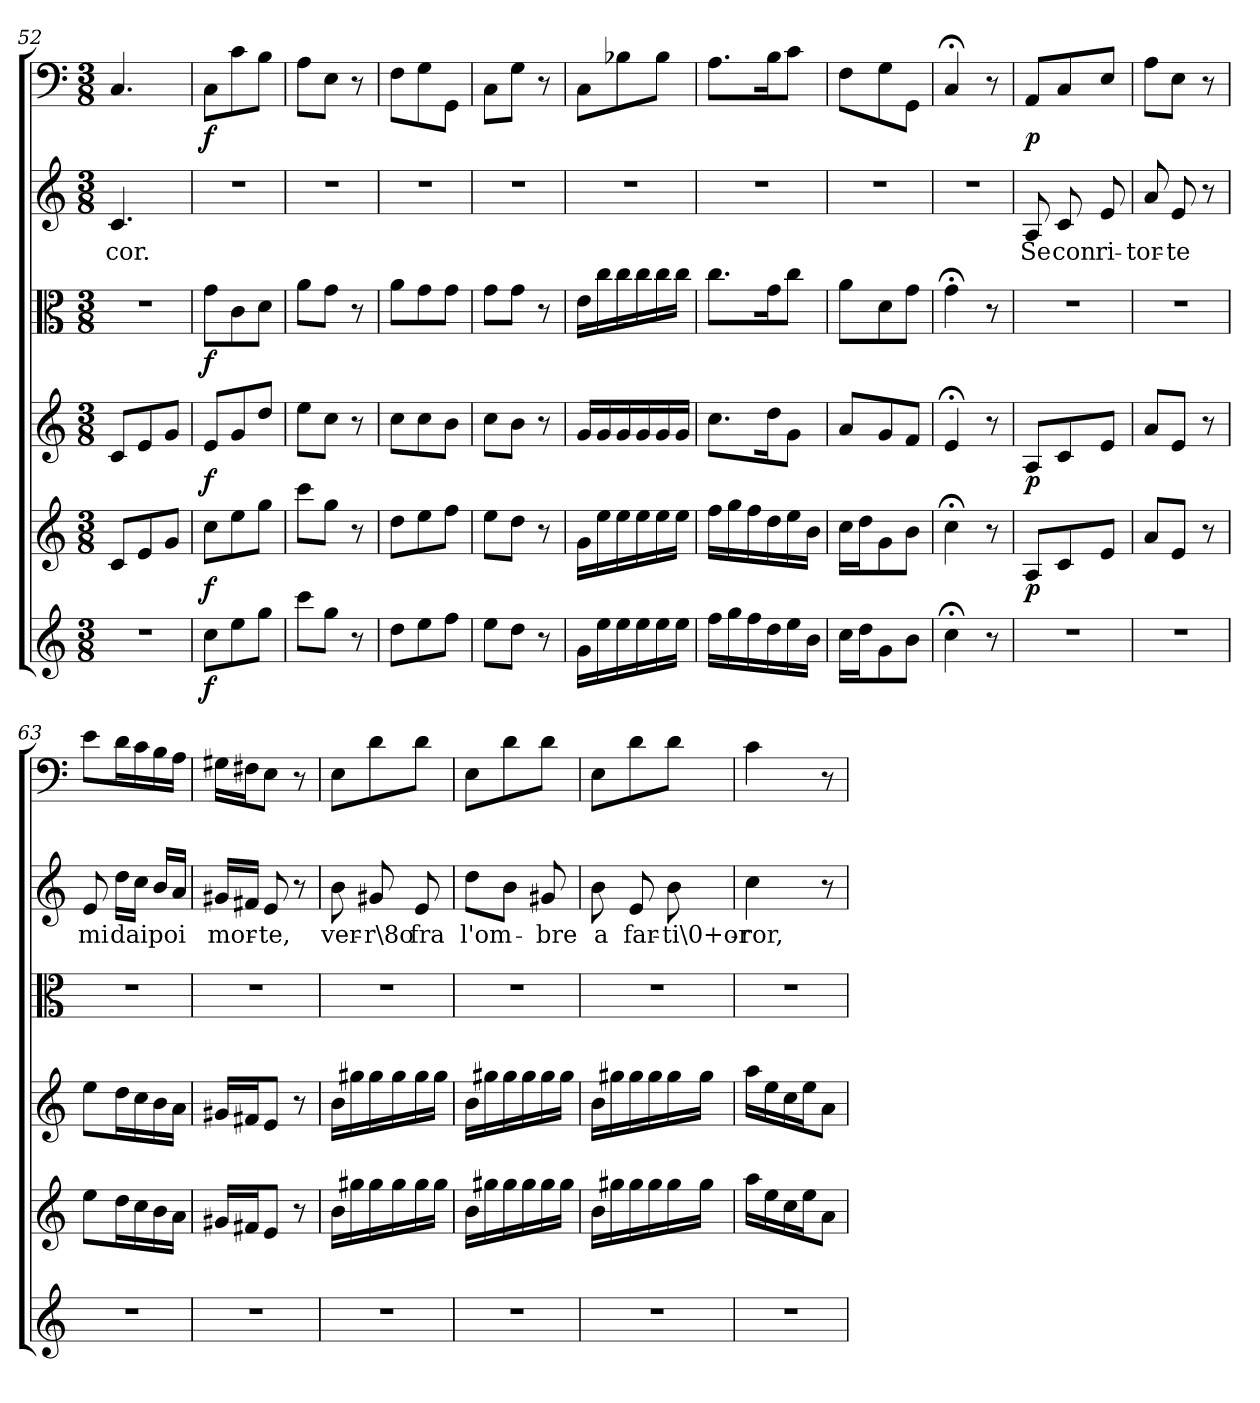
**kern	**dynam	**kern	**dynam	**kern	**dynam	**kern	**dynam	**kern	**text	**kern	**dynam
*part6	*part6	*part5	*part5	*part4	*part4	*part3	*part3	*part2	*part2	*part1	*part1
*staff6	*staff6	*staff5	*staff5	*staff4	*staff4	*staff3	*staff3	*staff2	*staff2	*staff1	*staff1
*clefG2	*	*clefG2	*	*clefG2	*	*clefC3	*	*clefG2	*	*clefF4	*
*k[]	*	*k[]	*	*k[]	*	*k[]	*	*k[]	*	*k[]	*
*C:	*	*C:	*	*C:	*	*C:	*	*C:	*	*C:	*
*M3/8	*	*M3/8	*	*M3/8	*	*M3/8	*	*M3/8	*	*M3/8	*
=52	=52	=52	=52	=52	=52	=52	=52	=52	=52	=52	=52
4.r	.	8c/L	.	8c/L	.	4.r	.	4.c/	cor.	4.C/	.
.	.	8e/	.	8e/	.	.	.	.	.	.	.
.	.	8g/J	.	8g/J	.	.	.	.	.	.	.
=53	=53	=53	=53	=53	=53	=53	=53	=53	=53	=53	=53
8cc\L	f	8cc\L	f	8e/L	f	8g\L	f	4.r	.	8C\L	f
8ee\	.	8ee\	.	8g/	.	8c\	.	.	.	8c\	.
8gg\J	.	8gg\J	.	8dd/J	.	8d\J	.	.	.	8B\J	.
=54	=54	=54	=54	=54	=54	=54	=54	=54	=54	=54	=54
8ccc\L	.	8ccc\L	.	8ee\L	.	8a\L	.	4.r	.	8A\L	.
8gg\J	.	8gg\J	.	8cc\J	.	8g\J	.	.	.	8E\J	.
8r	.	8r	.	8r	.	8r	.	.	.	8r	.
=55	=55	=55	=55	=55	=55	=55	=55	=55	=55	=55	=55
8dd\L	.	8dd\L	.	8cc\L	.	8a\L	.	4.r	.	8F\L	.
8ee\	.	8ee\	.	8cc\	.	8g\	.	.	.	8G\	.
8ff\J	.	8ff\J	.	8b\J	.	8g\J	.	.	.	8GG\J	.
=56	=56	=56	=56	=56	=56	=56	=56	=56	=56	=56	=56
8ee\L	.	8ee\L	.	8cc\L	.	8g\L	.	4.r	.	8C\L	.
8dd\J	.	8dd\J	.	8b\J	.	8g\J	.	.	.	8G\J	.
8r	.	8r	.	8r	.	8r	.	.	.	8r	.
=57	=57	=57	=57	=57	=57	=57	=57	=57	=57	=57	=57
16g\LL	.	16g\LL	.	16g/LL	.	16e\LL	.	4.r	.	8C\L	.
16ee\	.	16ee\	.	16g/	.	16cc\	.	.	.	.	.
16ee\	.	16ee\	.	16g/	.	16cc\	.	.	.	8B-X\	.
16ee\	.	16ee\	.	16g/	.	16cc\	.	.	.	.	.
16ee\	.	16ee\	.	16g/	.	16cc\	.	.	.	8B-\J	.
16ee\JJ	.	16ee\JJ	.	16g/JJ	.	16cc\JJ	.	.	.	.	.
=58	=58	=58	=58	=58	=58	=58	=58	=58	=58	=58	=58
16ff\LL	.	16ff\LL	.	8.cc\L	.	8.cc\L	.	4.r	.	8.A\L	.
16gg\	.	16gg\	.	.	.	.	.	.	.	.	.
16ff\	.	16ff\	.	.	.	.	.	.	.	.	.
16dd\	.	16dd\	.	16dd\K	.	16g\K	.	.	.	16B\K	.
16ee\	.	16ee\	.	8g\J	.	8cc\J	.	.	.	8c\J	.
16b\JJ	.	16b\JJ	.	.	.	.	.	.	.	.	.
=59	=59	=59	=59	=59	=59	=59	=59	=59	=59	=59	=59
16cc\LL	.	16cc\LL	.	8a/L	.	8a\L	.	4.r	.	8F\L	.
16dd\J	.	16dd\J	.	.	.	.	.	.	.	.	.
8g\	.	8g\	.	8g/	.	8d\	.	.	.	8G\	.
8b\J	.	8b\J	.	8f/J	.	8g\J	.	.	.	8GG\J	.
=60	=60	=60	=60	=60	=60	=60	=60	=60	=60	=60	=60
4cc;<\	.	4cc;<\	.	4e;</	.	4g;<\	.	4.r	.	4C;</	.
8r	.	8r	.	8r	.	8r	.	.	.	8r	.
=61	=61	=61	=61	=61	=61	=61	=61	=61	=61	=61	=61
4.r	.	8A/L	p	8A/L	p	4.r	.	8A/	Se	8AA/L	p
.	.	8c/	.	8c/	.	.	.	8c/	con	8C/	.
.	.	8e/J	.	8e/J	.	.	.	8e/	ri-	8E/J	.
=62	=62	=62	=62	=62	=62	=62	=62	=62	=62	=62	=62
4.r	.	8a/L	.	8a/L	.	4.r	.	8a/	-tor-	8A\L	.
.	.	8e/J	.	8e/J	.	.	.	8e/	-te	8E\J	.
.	.	8r	.	8r	.	.	.	8r	.	8r	.
=63	=63	=63	=63	=63	=63	=63	=63	=63	=63	=63	=63
4.r	.	8ee\L	.	8ee\L	.	4.r	.	8e/	mi	8e\L	.
.	.	16dd\L	.	16dd\L	.	.	.	16dd\LL	dai	16d\L	.
.	.	16cc\	.	16cc\	.	.	.	16cc\JJ	.	16c\	.
.	.	16b\	.	16b\	.	.	.	16b/LL	poi	16B\	.
.	.	16a\JJ	.	16a\JJ	.	.	.	16a/JJ	.	16A\JJ	.
=64	=64	=64	=64	=64	=64	=64	=64	=64	=64	=64	=64
4.r	.	16g#X/LL	.	16g#X/LL	.	4.r	.	16g#X/LL	mor-	16G#X\LL	.
.	.	16f#X/J	.	16f#X/J	.	.	.	16f#X/JJ	.	16F#X\J	.
.	.	8e/J	.	8e/J	.	.	.	8e/	-te,	8E\J	.
.	.	8r	.	8r	.	.	.	8r	.	8r	.
=65	=65	=65	=65	=65	=65	=65	=65	=65	=65	=65	=65
4.r	.	16b\LL	.	16b\LL	.	4.r	.	8b\	ver-	8E\L	.
.	.	16gg#X\	.	16gg#X\	.	.	.	.	.	.	.
.	.	16gg#\	.	16gg#\	.	.	.	8g#X/	-r\8o	8d\	.
.	.	16gg#\	.	16gg#\	.	.	.	.	.	.	.
.	.	16gg#\	.	16gg#\	.	.	.	8e/	fra	8d\J	.
.	.	16gg#\JJ	.	16gg#\JJ	.	.	.	.	.	.	.
=66	=66	=66	=66	=66	=66	=66	=66	=66	=66	=66	=66
4.r	.	16b\LL	.	16b\LL	.	4.r	.	8dd\L	l'om-	8E\L	.
.	.	16gg#X\	.	16gg#X\	.	.	.	.	.	.	.
.	.	16gg#\	.	16gg#\	.	.	.	8b\J	.	8d\	.
.	.	16gg#\	.	16gg#\	.	.	.	.	.	.	.
.	.	16gg#\	.	16gg#\	.	.	.	8g#X/	-bre	8d\J	.
.	.	16gg#\JJ	.	16gg#\JJ	.	.	.	.	.	.	.
=67	=67	=67	=67	=67	=67	=67	=67	=67	=67	=67	=67
4.r	.	16b\LL	.	16b\LL	.	4.r	.	8b\	a	8E\L	.
.	.	16gg#X\	.	16gg#X\	.	.	.	.	.	.	.
.	.	16gg#\	.	16gg#\	.	.	.	8e/	far-	8d\	.
.	.	16gg#\	.	16gg#\	.	.	.	.	.	.	.
.	.	16gg#\	.	16gg#\	.	.	.	8b\	-ti\0+or-	8d\J	.
.	.	16gg#\JJ	.	16gg#\JJ	.	.	.	.	.	.	.
=68	=68	=68	=68	=68	=68	=68	=68	=68	=68	=68	=68
4.r	.	16aa\LL	.	16aa\LL	.	4.r	.	4cc\	-ror,	4c\	.
.	.	16ee\	.	16ee\	.	.	.	.	.	.	.
.	.	16cc\	.	16cc\	.	.	.	.	.	.	.
.	.	16ee\J	.	16ee\J	.	.	.	.	.	.	.
.	.	8a\J	.	8a\J	.	.	.	8r	.	8r	.
=	=	=	=	=	=	=	=	=	=	=	=
*-	*-	*-	*-	*-	*-	*-	*-	*-	*-	*-	*-
